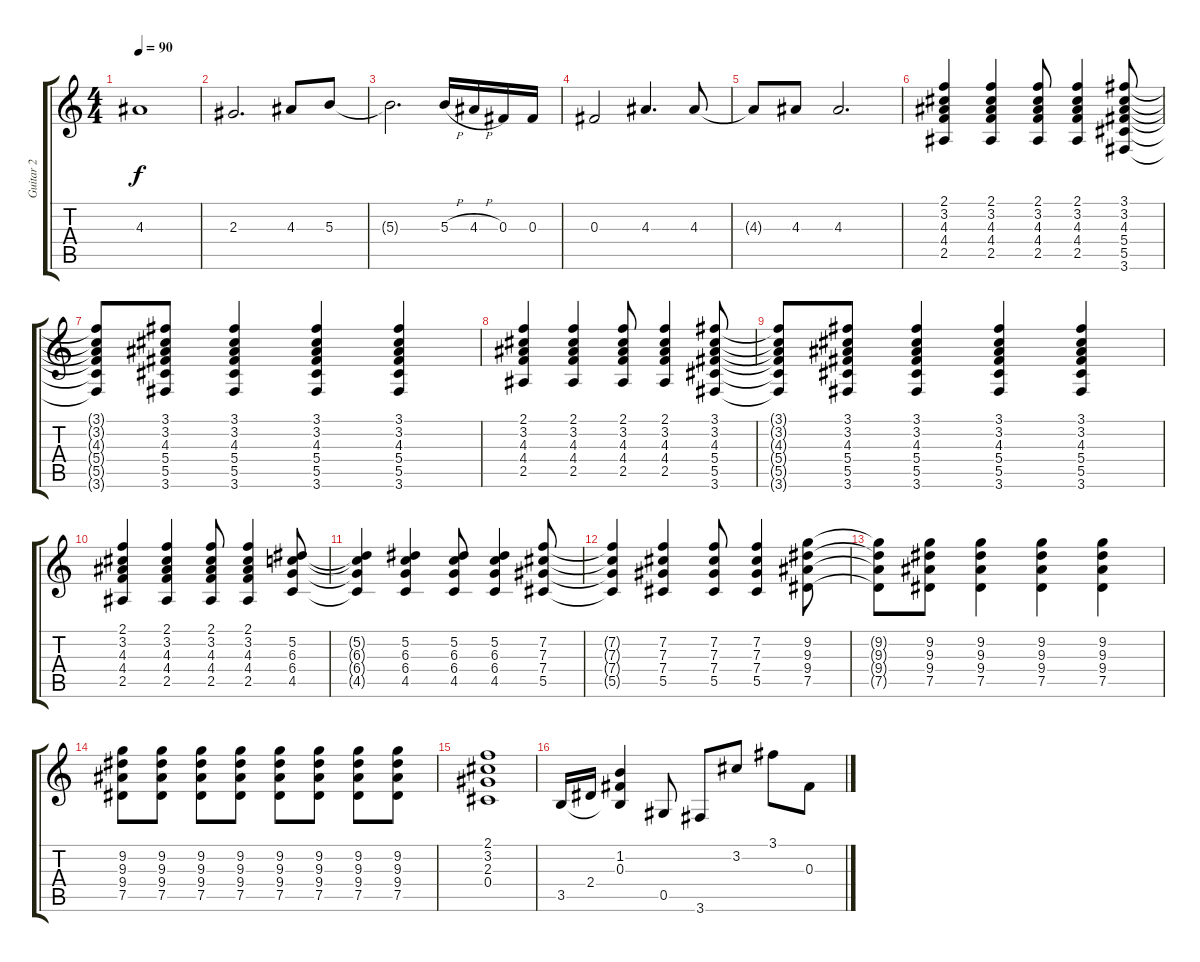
\track ("Guitar 2" "Guitar 2") {instrument electricguitarclean}
\staff {score tabs}
\tuning (Eb4 Bb3 Gb3 Db3 Ab2 Eb2) {hide}
\ts (4 4)
\tempo 90
\clef g2
\ks c
4.3{t}.1{dy f} |
2.3.2{d} 4.3.8 5.3.8 |
5.3{t}.2{d} 5.3{h}.16 4.3{h}.16 0.3.16 0.3.16 |
0.3.2 4.3.4{d} 4.3.8 |
4.3{t}.8 4.3.8 4.3.2{d} |
(2.1 3.2 4.3 4.4 2.5).4 (2.1 3.2 4.3 4.4 2.5).4 (2.1 3.2 4.3 4.4 2.5).8 (2.1 3.2 4.3 4.4 2.5).4 (3.1 3.2 4.3 5.4 5.5 3.6).8 |
(3.1{t} 3.2{t} 4.3{t} 5.4{t} 5.5{t} 3.6{t}).8 (3.1 3.2 4.3 5.4 5.5 3.6).8 (3.1 3.2 4.3 5.4 5.5 3.6).4 (3.1 3.2 4.3 5.4 5.5 3.6).4 (3.1 3.2 4.3 5.4 5.5 3.6).4 |
(2.1 3.2 4.3 4.4 2.5).4 (2.1 3.2 4.3 4.4 2.5).4 (2.1 3.2 4.3 4.4 2.5).8 (2.1 3.2 4.3 4.4 2.5).4 (3.1 3.2 4.3 5.4 5.5 3.6).8 |
(3.1{t} 3.2{t} 4.3{t} 5.4{t} 5.5{t} 3.6{t}).8 (3.1 3.2 4.3 5.4 5.5 3.6).8 (3.1 3.2 4.3 5.4 5.5 3.6).4 (3.1 3.2 4.3 5.4 5.5 3.6).4 (3.1 3.2 4.3 5.4 5.5 3.6).4 |
(2.1 3.2 4.3 4.4 2.5).4 (2.1 3.2 4.3 4.4 2.5).4 (2.1 3.2 4.3 4.4 2.5).8 (2.1 3.2 4.3 4.4 2.5).4 (5.2 6.3 6.4 4.5).8 |
(5.2{t} 6.3{t} 6.4{t} 4.5{t}).4 (5.2 6.3 6.4 4.5).4 (5.2 6.3 6.4 4.5).8 (5.2 6.3 6.4 4.5).4 (7.2 7.3 7.4 5.5).8 |
(7.2{t} 7.3{t} 7.4{t} 5.5{t}).4 (7.2 7.3 7.4 5.5).4 (7.2 7.3 7.4 5.5).8 (7.2 7.3 7.4 5.5).4 (9.2 9.3 9.4 7.5).8 |
(9.2{t} 9.3{t} 9.4{t} 7.5{t}).8 (9.2 9.3 9.4 7.5).8 (9.2 9.3 9.4 7.5).4 (9.2 9.3 9.4 7.5).4 (9.2 9.3 9.4 7.5).4 |
(9.2 9.3 9.4 7.5).8 (9.2 9.3 9.4 7.5).8 (9.2 9.3 9.4 7.5).8 (9.2 9.3 9.4 7.5).8 (9.2 9.3 9.4 7.5).8 (9.2 9.3 9.4 7.5).8 (9.2 9.3 9.4 7.5).8 (9.2 9.3 9.4 7.5).8 |
(2.1 3.2 2.3 0.4).1{instrument electricguitarclean} |
3.5.16 2.4.16 (1.2 0.3 3.5{t}).4 0.5.8 3.6.8 3.2.8 3.1.8 0.3.8
